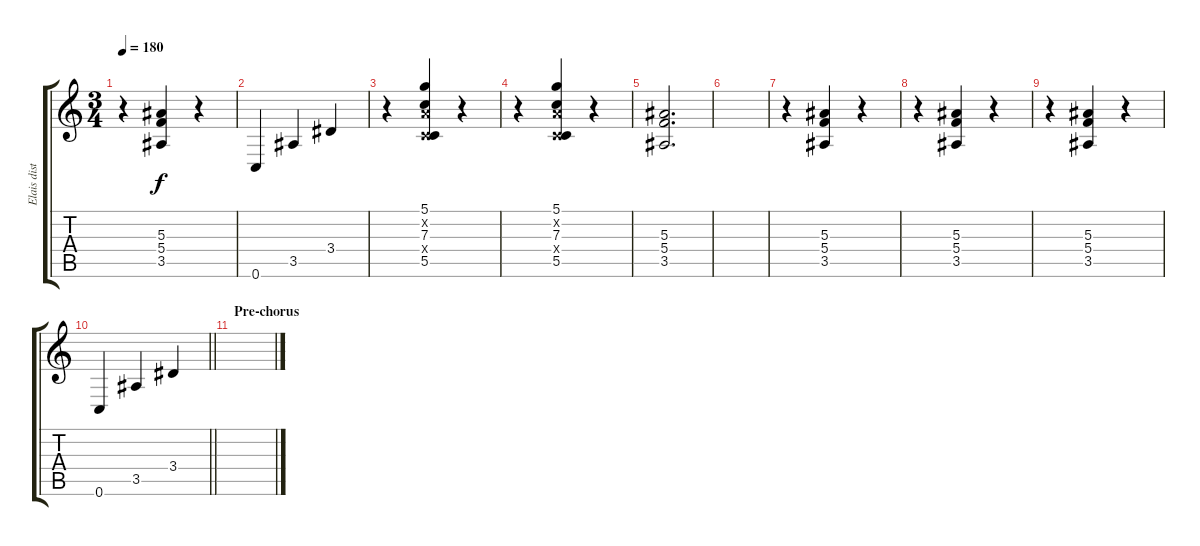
\track ("Elais dist." "Elais dist") {instrument distortionguitar}
\staff {score tabs}
\tuning (D4 A3 F3 C3 G2 C2) {hide}
\ts (3 4)
\tempo 180
\clef g2
\ks c
r.4{dy f} (5.3 5.4 3.5).4 r.4 |
0.6.4 3.5.4 3.4.4 |
r.4 (5.1 0.2{x} 7.3 0.4{x} 5.5).4 r.4 |
r.4 (5.1 0.2{x} 7.3 0.4{x} 5.5).4 r.4 |
(5.3 5.4 3.5).2{d} |
|
r.4 (5.3 5.4 3.5).4 r.4 |
r.4 (5.3 5.4 3.5).4 r.4 |
r.4 (5.3 5.4 3.5).4 r.4 |
\barLineRight lightlight
0.6.4 3.5.4 3.4.4 |
\section ("" "Pre-chorus")
